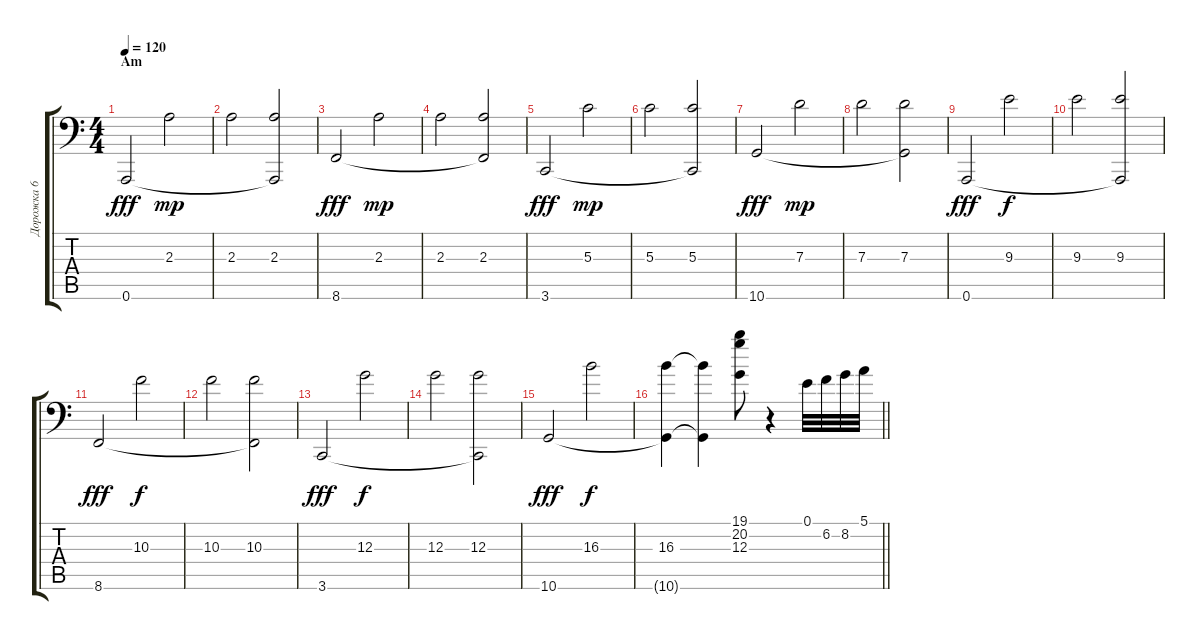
\track ("Дорожка 6" "Дорожка 6") {instrument acousticgrandpiano}
\staff {score tabs}
\tuning (E4 B3 G3 D3 A2 A1) {hide}
\ts (4 4)
\section ("" "Am")
\tempo 120
\clef f4
\ks aminor
0.6.2{dy fff} 2.3.2{dy mp} |
2.3.2 (2.3 0.6{t}).2 |
8.6.2{dy fff} 2.3.2{dy mp} |
2.3.2 (2.3 8.6{t}).2 |
3.6.2{dy fff} 5.3.2{dy mp} |
5.3.2 (5.3 3.6{t}).2 |
10.6.2{dy fff} 7.3.2{dy mp} |
7.3.2 (7.3 10.6{t}).2 |
0.6.2{dy fff} 9.3.2{dy f} |
9.3.2 (9.3 0.6{t}).2 |
8.6.2{dy fff} 10.3.2{dy f} |
10.3.2 (10.3 8.6{t}).2 |
3.6.2{dy fff} 12.3.2{dy f} |
12.3.2 (12.3 3.6{t}).2 |
10.6.2{dy fff} 16.3.2{dy f} |
\barLineRight lightlight
(16.3 10.6{t}).4 (16.3{t} 10.6{t}).4 (19.1 20.2 12.3).8 r.4 0.1.32 6.2.32 8.2.32 5.1.32
